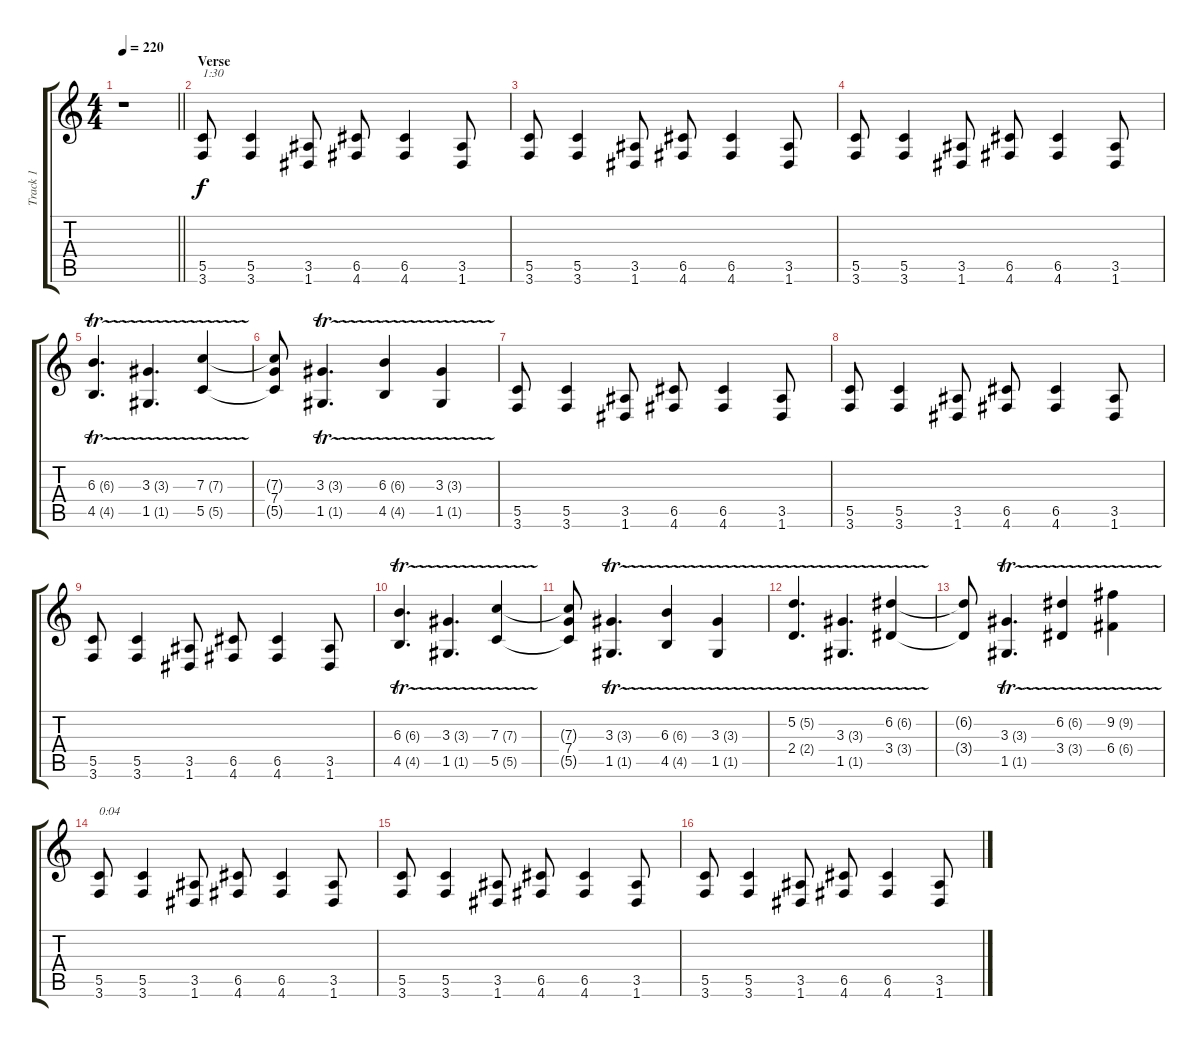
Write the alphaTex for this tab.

\track ("Track 1" "Track 1") {instrument distortionguitar}
\staff {score tabs}
\tuning (D4 A3 F3 C3 G2 D2) {hide}
\ts (4 4)
\tempo 220
\clef g2
\barLineRight lightlight
\ks c
r.1{dy f} |
\section ("" "Verse")
(5.5 3.6).8{txt "1:30"} (5.5 3.6).4 (3.5 1.6).8 (6.5 4.6).8 (6.5 4.6).4 (3.5 1.6).8 |
(5.5 3.6).8 (5.5 3.6).4 (3.5 1.6).8 (6.5 4.6).8 (6.5 4.6).4 (3.5 1.6).8 |
(5.5 3.6).8 (5.5 3.6).4 (3.5 1.6).8 (6.5 4.6).8 (6.5 4.6).4 (3.5 1.6).8 |
(6.3{tr (6 16)} 4.5{tr (4 16)}).4{d} (3.3{tr (3 16)} 1.5{tr (1 16)}).4{d} (7.3{tr (7 16)} 5.5{tr (5 16)}).4 |
(7.3{t} 7.4 5.5{t}).8 (3.3{tr (3 16)} 1.5{tr (1 16)}).4{d} (6.3{tr (6 16)} 4.5{tr (4 16)}).4 (3.3{tr (3 16)} 1.5{tr (1 16)}).4 |
(5.5 3.6).8 (5.5 3.6).4 (3.5 1.6).8 (6.5 4.6).8 (6.5 4.6).4 (3.5 1.6).8 |
(5.5 3.6).8 (5.5 3.6).4 (3.5 1.6).8 (6.5 4.6).8 (6.5 4.6).4 (3.5 1.6).8 |
(5.5 3.6).8 (5.5 3.6).4 (3.5 1.6).8 (6.5 4.6).8 (6.5 4.6).4 (3.5 1.6).8 |
(6.3{tr (6 16)} 4.5{tr (4 16)}).4{d} (3.3{tr (3 16)} 1.5{tr (1 16)}).4{d} (7.3{tr (7 16)} 5.5{tr (5 16)}).4 |
(7.3{t} 7.4 5.5{t}).8 (3.3{tr (3 16)} 1.5{tr (1 16)}).4{d} (6.3{tr (6 16)} 4.5{tr (4 16)}).4 (3.3{tr (3 16)} 1.5{tr (1 16)}).4 |
(5.2{tr (5 16)} 2.4{tr (2 16)}).4{d} (3.3{tr (3 16)} 1.5{tr (1 16)}).4{d} (6.2{tr (6 16)} 3.4{tr (3 16)}).4 |
(6.2{t} 3.4{t}).8 (3.3{tr (3 16)} 1.5{tr (1 16)}).4{d} (6.2{tr (6 16)} 3.4{tr (3 16)}).4 (9.2{tr (9 16)} 6.4{tr (6 16)}).4 |
(5.5 3.6).8{txt "0:04"} (5.5 3.6).4 (3.5 1.6).8 (6.5 4.6).8 (6.5 4.6).4 (3.5 1.6).8 |
(5.5 3.6).8 (5.5 3.6).4 (3.5 1.6).8 (6.5 4.6).8 (6.5 4.6).4 (3.5 1.6).8 |
(5.5 3.6).8 (5.5 3.6).4 (3.5 1.6).8 (6.5 4.6).8 (6.5 4.6).4 (3.5 1.6).8
